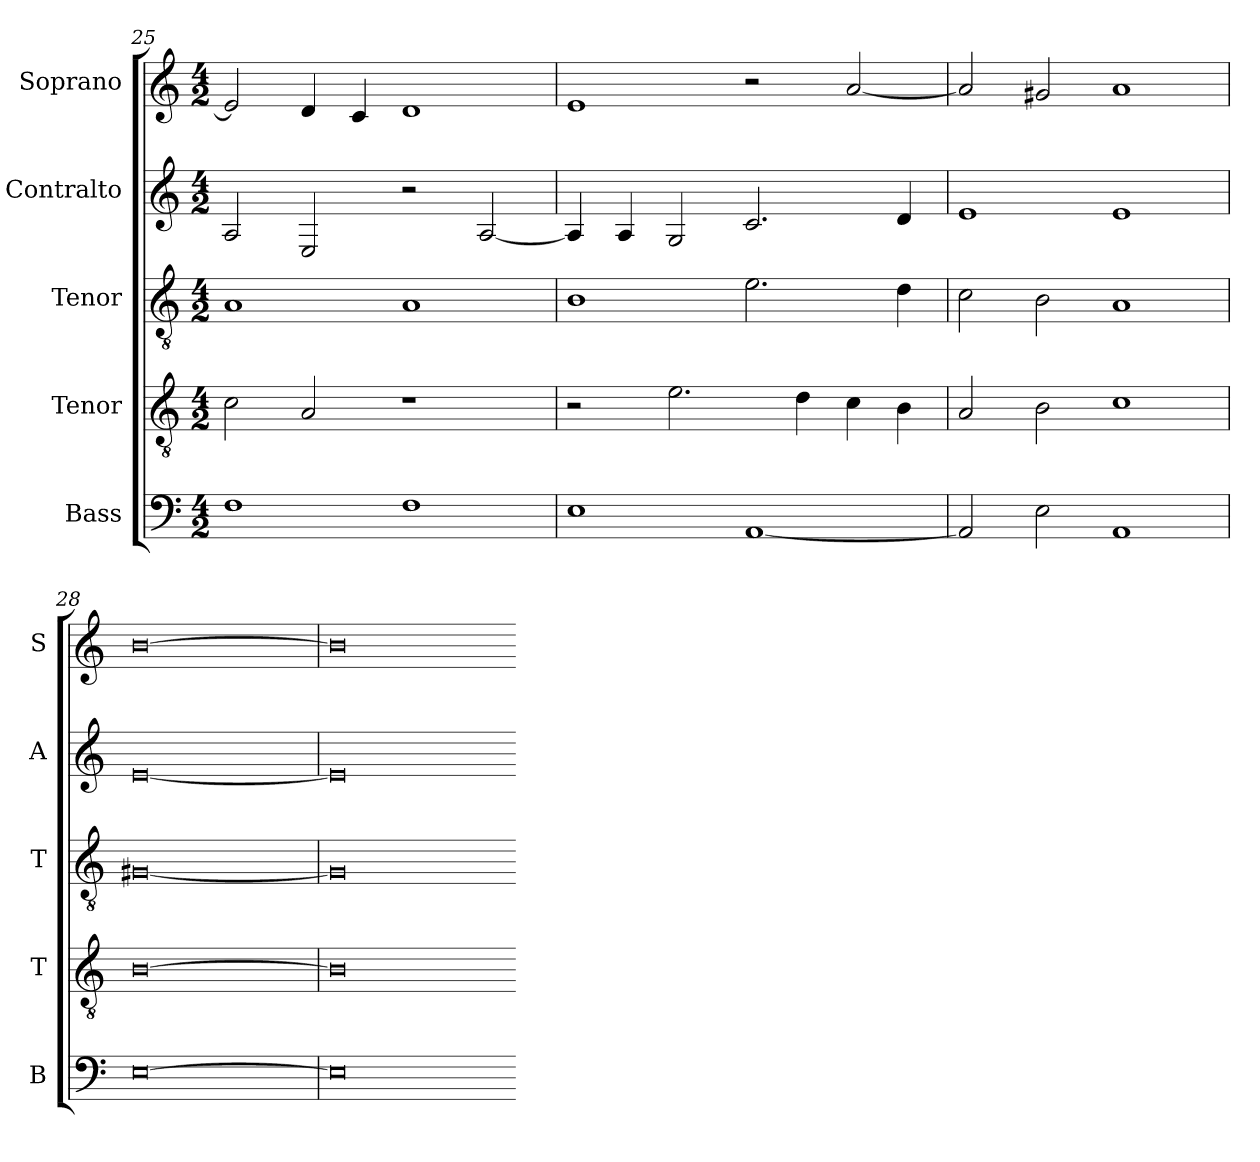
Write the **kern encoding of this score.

**kern	**kern	**kern	**kern	**kern
*part5	*part4	*part3	*part2	*part1
*staff5	*staff4	*staff3	*staff2	*staff1
*I"Bass	*I"Tenor	*I"Tenor	*I"Contralto	*I"Soprano
*I'B	*I'T	*I'T	*I'A	*I'S
*clefF4	*clefGv2	*clefGv2	*clefG2	*clefG2
*k[]	*k[]	*k[]	*k[]	*k[]
*E:phr	*E:phr	*E:phr	*E:phr	*E:phr
*M4/2	*M4/2	*M4/2	*M4/2	*M4/2
=25	=25	=25	=25	=25
1F	2c	1A	2A	2e]
.	2A	.	2E	4d
.	.	.	.	4c
1F	1r	1A	2r	1d
.	.	.	[2A	.
=26	=26	=26	=26	=26
1E	2r	1B	4A]	1e
.	.	.	4A	.
.	2.e	.	2G	.
[1AA	.	2.e	2.c	2r
.	4d	.	.	.
.	4c	.	.	[2a
.	4B	4d	4d	.
=27	=27	=27	=27	=27
2AA]	2A	2c	1e	2a]
2E	2B	2B	.	2g#X
1AA	1c	1A	1e	1a
=28	=28	=28	=28	=28
[0E	[0B	[0G#X	[0e	[0b
=29	=29	=29	=29	=29
0E]	0B]	0G#]	0e]	0b]
=-	=-	=-	=-	=-
*-	*-	*-	*-	*-
